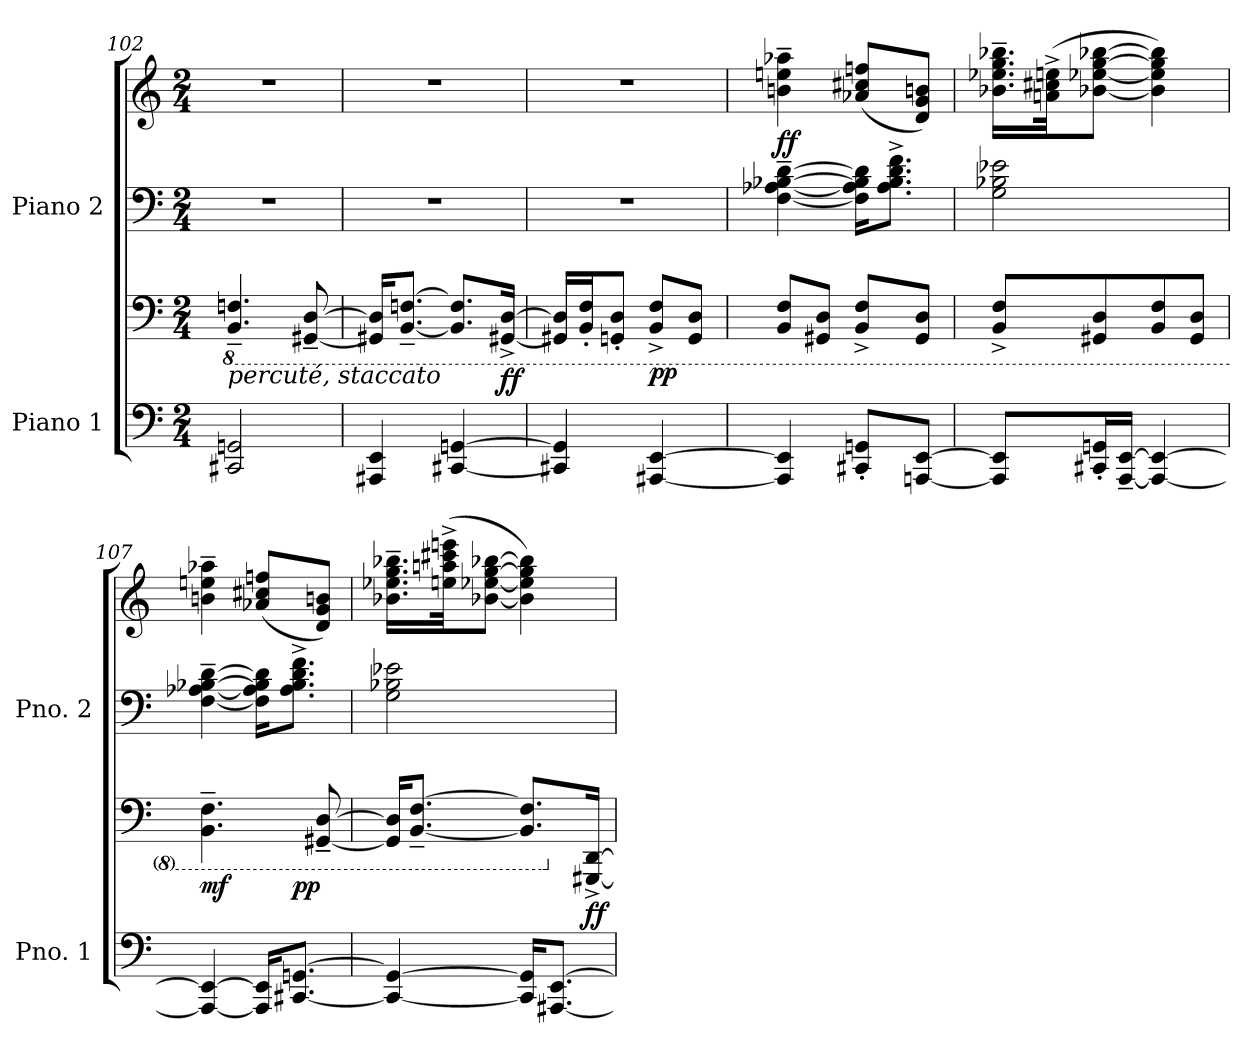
**kern	**kern	**dynam	**kern	**kern	**dynam
*part2	*part2	*part2	*part1	*part1	*part1
*staff4	*staff3	*staff3/4	*staff2	*staff1	*staff1/2
*I"Piano 1	*	*	*I"Piano 2	*	*
*I'Pno. 1	*	*	*I'Pno. 2	*	*
!!LO:PB:g=z
*clefF4	*clefF4	*	*clefF4	*clefG2	*
*k[]	*k[]	*	*k[]	*k[]	*
*C:	*C:	*	*C:	*C:	*
*M2/4	*M2/4	*	*M2/4	*M2/4	*
*MM120	*MM120	*	*MM120	*MM120	*
*8ba	*	*	*	*	*
*	*8ba	*	*	*	*
=102	=102	=102	=102	=102	=102
!	!LO:TX:b:i:t=percuté, staccato	!	!	!	!
!	!	!	!LO:N:vis=1	!LO:N:vis=1	!
2CCC#Xi/ 2GGGni	4.BBBi/~ 4.FFni~	pp mf	2r	2r	.
.	[<8GGG#Xi/~ [>8DDi~	.	.	.	.
=103	=103	=103	=103	=103	=103
!	!	!	!LO:N:vis=1	!LO:N:vis=1	!
4AAAA#Xi/ 4EEEi	16GGG#Xi/] 16DDi]KL	.	2r	2r	.
.	[<8.BBBi/~ [>8.FFni~J	.	.	.	.
[<4CCC#Xi/ [>4GGGni	8.BBBi/] 8.FFi]L	.	.	.	.
.	[<16GGG#Xi/^ [>16DDi^Jk	ff	.	.	.
=104	=104	=104	=104	=104	=104
!	!	!	!LO:N:vis=1	!LO:N:vis=1	!
4CCC#Xi/] 4GGGi]	16GGG#Xi/] 16DDi]LL	.	2r	2r	.
.	16BBBi/' 16FFi'J	.	.	.	.
.	8GGGni/' 8DDi'J	.	.	.	.
[<4AAAA#Xi/ [>4EEEi	8BBBi/^ 8FFi^L	p p	.	.	.
.	8GGGi/ 8DDiJ	.	.	.	.
!!LO:LB:g=z
=105	=105	=105	=105	=105	=105
4AAAA#i/] 4EEEi]	8BBBi/ 8FFiL	.	[<4Fi\~ [<4A-Xi~ [>4B-Xi~ [>4di~	4bni\~ 4eeni~ 4aa-Xi~	ff
.	8GGG#Xi/ 8DDiJ	.	.	.	.
8CCC#Xi/' 8GGGni'L	8BBBi/^ 8FFi^L	.	16Fi\] 16A-i] 16B-i] 16di]KL	(8a-Xi/ 8cc#Xi 8ffniL	.
.	.	.	8.A-i\^ 8.B-i^ 8.di^ 8.fi^J	.	.
[<8AAAAi/ [>8EEEiJ	8GGG#i/ 8DDiJ	.	.	8di/ 8gi 8bniJ)	.
=106	=106	=106	=106	=106	=106
8AAAAi/] 8EEEi]L	8BBBi/^ 8FFi^L	.	2Gi\ 2B-Xi 2e-Xi	16.b-Xi\~ 16.ee-Xi~ 16.ggi~ 16.bb-Xi~LL	.
.	.	.	.	(32ani\^ 32cc#Xi^ 32eeni^Jk	.
16CCC#Xi/' 16GGGni'L	8GGG#Xi/ 8DDi	.	.	[<8b-Xi\ [<8ee-Xi [>8ggi [>8bb-XiJ	.
[<16AAAAi/~ [>16EEEi~JJ	.	.	.	.	.
4AAAAi/_< 4EEEi_>	8BBBi/ 8FFi	.	.	4b-i\] 4ee-i] 4ggi] 4bb-i])	.
.	8GGG#i/ 8DDiJ	.	.	.	.
=107	=107	=107	=107	=107	=107
4AAAAi/_< 4EEEi_>	4.BBBi\~ 4.FFi~	mf	[<4Fi\~ [<4A-Xi~ [>4B-Xi~ [>4di~	4bni\~ 4eeni~ 4aa-Xi~	.
16AAAAi/] 16EEEi]KL	.	.	16Fi\] 16A-i] 16B-i] 16di]KL	(8a-Xi/ 8cc#Xi 8ffniL	.
[<8.CCC#Xi/ [>8.GGGniJ	.	pp	8.A-i\^ 8.B-i^ 8.di^ 8.fi^J	.	.
.	[<8GGG#Xi/~ [>8DDi~	.	.	8di/ 8gi 8bniJ)	.
=108	=108	=108	=108	=108	=108
4CCC#i/_< 4GGGni_>	16GGG#i/] 16DDi]KL	.	2Gi\ 2B-Xi 2e-Xi	16.b-Xi\~ 16.ee-Xi~ 16.ggi~ 16.bb-Xi~LL	.
.	[<8.BBBi/~ [>8.FFi~J	.	.	.	.
.	.	.	.	(32eeni\^ 32aani^ 32ccc#Xi^ 32eeeni^Jk	.
.	.	.	.	[<8b-Xi\ [<8ee-Xi [>8ggi [>8bb-XiJ	.
16CCC#i/] 16GGGni]KL	8.BBBi/] 8.FFi]L	.	.	4b-i\] 4ee-i] 4ggi] 4bb-i])	.
[<8.AAAA#Xi/ [>8.EEEiJ	.	.	.	.	.
*	*X8ba	*	*	*	*
.	[<16GGG#Xi/^ [>16DDi^Jk	ff	.	.	.
*	*X8ba	*	*	*	*
=	=	=	=	=	=
*-	*-	*-	*-	*-	*-
